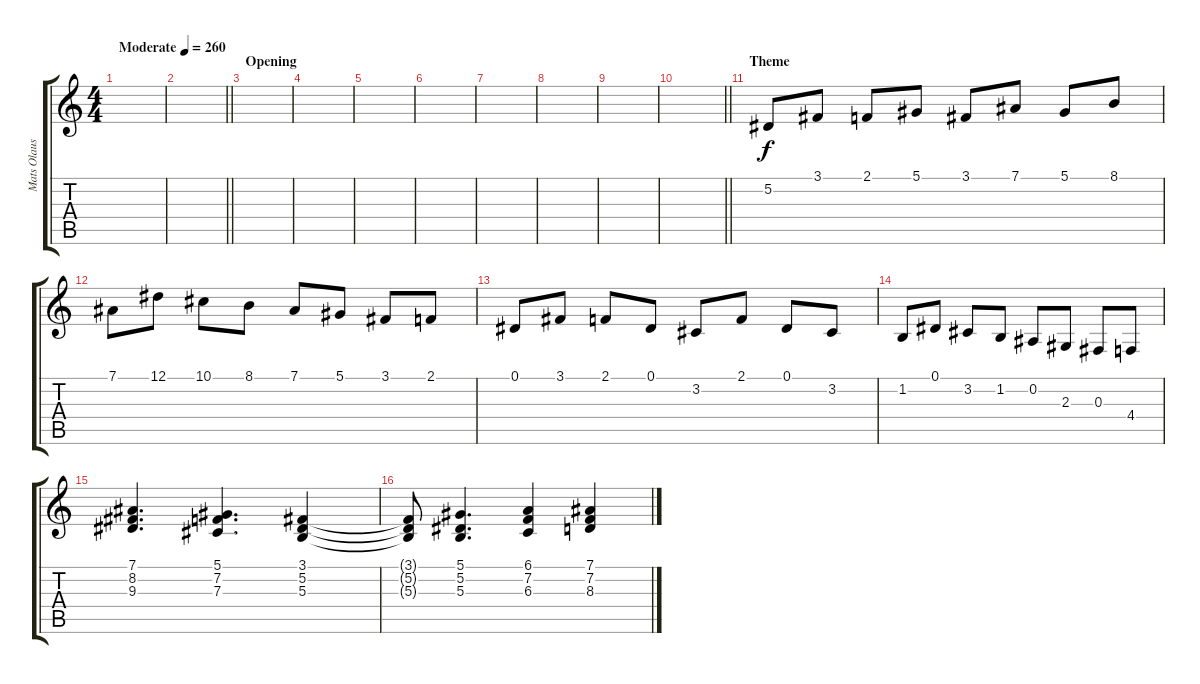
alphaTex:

\track ("Mats Olausson" "Mats Olaus") {instrument percussiveorgan}
\staff {score tabs}
\tuning (Eb4 Bb3 Gb3 Db3 Ab2 Eb2) {hide}
\ts (4 4)
\tempo (260 "Moderate")
\clef g2
\ks c
|
\barLineRight lightlight
|
\section ("" "Opening")
|
|
|
|
|
|
|
\barLineRight lightlight
|
\section ("" "Theme")
5.2.8 3.1.8 2.1.8 5.1.8 3.1.8 7.1.8 5.1.8 8.1.8 |
7.1.8 12.1.8 10.1.8 8.1.8 7.1.8 5.1.8 3.1.8 2.1.8 |
0.1.8 3.1.8 2.1.8 0.1.8 3.2.8 2.1.8 0.1.8 3.2.8 |
1.2.8 0.1.8 3.2.8 1.2.8 0.2.8 2.3.8 0.3.8 4.4.8 |
(7.1 8.2 9.3).4{d} (5.1 7.2 7.3).4{d} (3.1 5.2 5.3).4 |
(3.1{t} 5.2{t} 5.3{t}).8 (5.1 5.2 5.3).4{d} (6.1 7.2 6.3).4 (7.1 7.2 8.3).4
